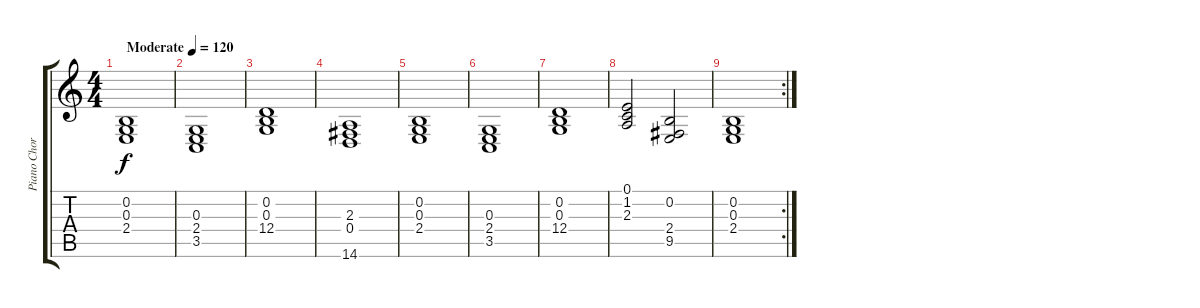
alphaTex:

\track ("Piano Chords" "Piano Chor") {instrument acousticgrandpiano}
\staff {score tabs}
\tuning (E4 B3 G3 D3 A2 E2) {hide}
\ts (4 4)
\tempo (120 "Moderate")
\clef g2
\ks c
(0.2 0.3 2.4).1{dy f instrument acousticgrandpiano} |
(0.3 2.4 3.5).1 |
(0.2 0.3 12.4).1 |
(2.3 0.4 14.6).1 |
(0.2 0.3 2.4).1 |
(0.3 2.4 3.5).1 |
(0.2 0.3 12.4).1 |
(0.1 1.2 2.3).2 (0.2 2.4 9.5).2 |
\rc 2
(0.2 0.3 2.4).1
